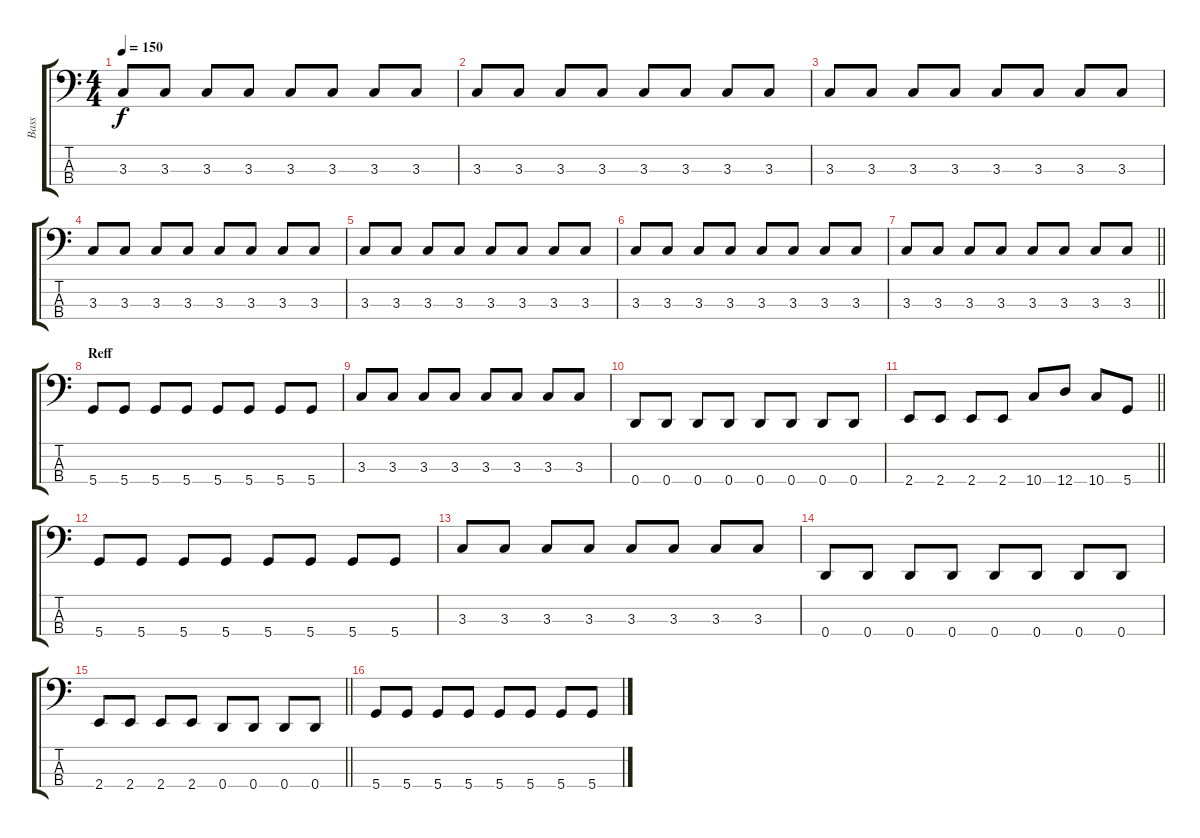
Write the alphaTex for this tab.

\track ("Bass" "Bass") {instrument electricbasspick}
\staff {score tabs}
\tuning (G2 D2 A1 D1) {hide}
\ts (4 4)
\tempo 150
\clef f4
\ks c
3.3.8{dy f} 3.3.8 3.3.8 3.3.8 3.3.8 3.3.8 3.3.8 3.3.8 |
3.3.8 3.3.8 3.3.8 3.3.8 3.3.8 3.3.8 3.3.8 3.3.8 |
3.3.8 3.3.8 3.3.8 3.3.8 3.3.8 3.3.8 3.3.8 3.3.8 |
3.3.8 3.3.8 3.3.8 3.3.8 3.3.8 3.3.8 3.3.8 3.3.8 |
3.3.8 3.3.8 3.3.8 3.3.8 3.3.8 3.3.8 3.3.8 3.3.8 |
3.3.8 3.3.8 3.3.8 3.3.8 3.3.8 3.3.8 3.3.8 3.3.8 |
\barLineRight lightlight
3.3.8 3.3.8 3.3.8 3.3.8 3.3.8 3.3.8 3.3.8 3.3.8 |
\section ("" "Reff")
5.4.8 5.4.8 5.4.8 5.4.8 5.4.8 5.4.8 5.4.8 5.4.8 |
3.3.8 3.3.8 3.3.8 3.3.8 3.3.8 3.3.8 3.3.8 3.3.8 |
0.4.8 0.4.8 0.4.8 0.4.8 0.4.8 0.4.8 0.4.8 0.4.8 |
\barLineRight lightlight
2.4.8 2.4.8 2.4.8 2.4.8 10.4.8 12.4.8 10.4.8 5.4.8 |
5.4.8 5.4.8 5.4.8 5.4.8 5.4.8 5.4.8 5.4.8 5.4.8 |
3.3.8 3.3.8 3.3.8 3.3.8 3.3.8 3.3.8 3.3.8 3.3.8 |
0.4.8 0.4.8 0.4.8 0.4.8 0.4.8 0.4.8 0.4.8 0.4.8 |
\barLineRight lightlight
2.4.8 2.4.8 2.4.8 2.4.8 0.4.8 0.4.8 0.4.8 0.4.8 |
5.4.8 5.4.8 5.4.8 5.4.8 5.4.8 5.4.8 5.4.8 5.4.8
